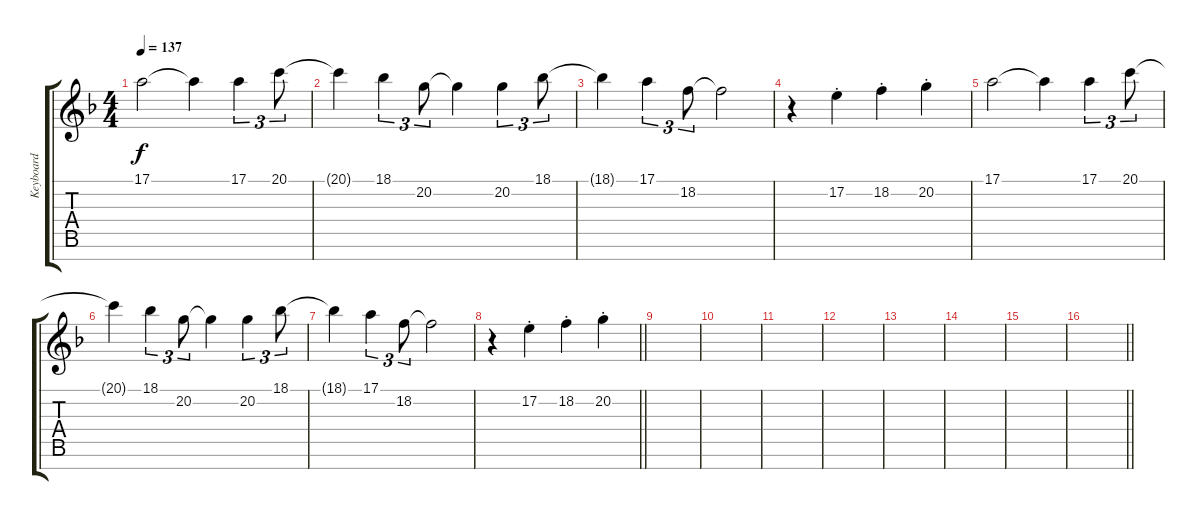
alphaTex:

\track ("Keyboard" "Keyboard") {instrument acousticgrandpiano}
\staff {score tabs}
\tuning (E4 B3 G3 D3 A2 E2 B1) {hide}
\ts (4 4)
\tempo 137
\clef g2
\ks dminor
17.1.2{dy f} 17.1{t}.4 17.1.4{tu (3 2)} 20.1.8{tu (3 2)} |
20.1{t}.4 18.1.4{tu (3 2)} 20.2.8{tu (3 2)} 20.2{t}.4 20.2.4{tu (3 2)} 18.1.8{tu (3 2)} |
18.1{t}.4 17.1.4{tu (3 2)} 18.2.8{tu (3 2)} 18.2{t}.2 |
r.4 17.2{st}.4 18.2{st}.4 20.2{st}.4 |
17.1.2 17.1{t}.4 17.1.4{tu (3 2)} 20.1.8{tu (3 2)} |
20.1{t}.4 18.1.4{tu (3 2)} 20.2.8{tu (3 2)} 20.2{t}.4 20.2.4{tu (3 2)} 18.1.8{tu (3 2)} |
18.1{t}.4 17.1.4{tu (3 2)} 18.2.8{tu (3 2)} 18.2{t}.2 |
\barLineRight lightlight
r.4 17.2{st}.4 18.2{st}.4 20.2{st}.4 |
|
|
|
|
|
|
|
\barLineRight lightlight
